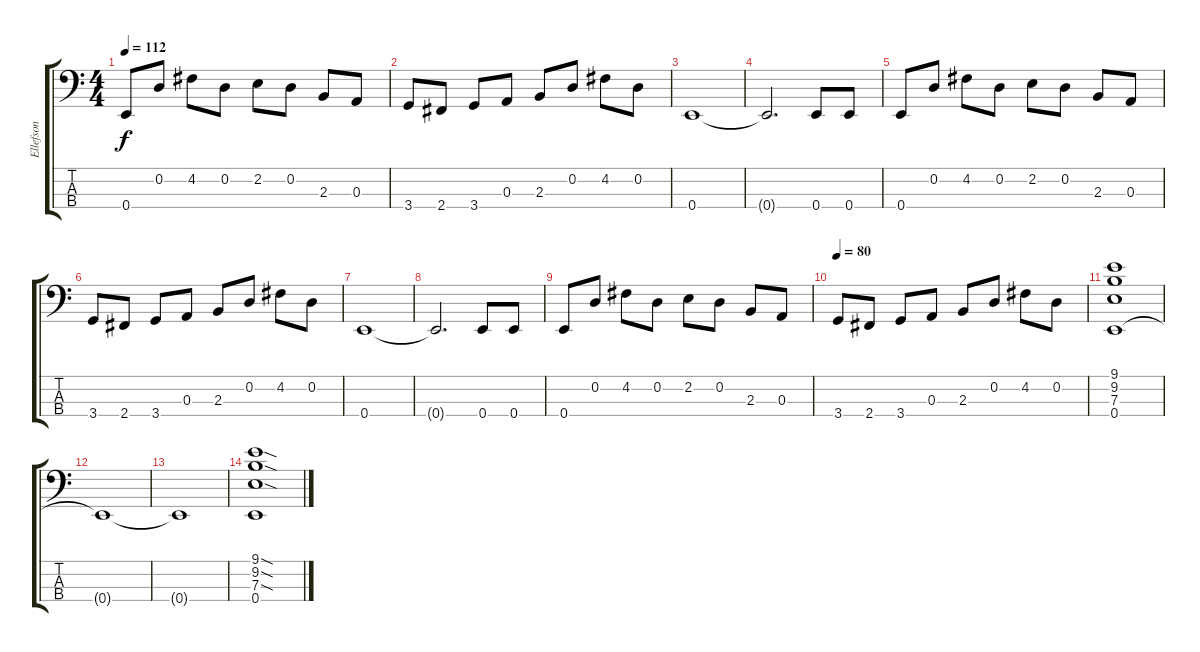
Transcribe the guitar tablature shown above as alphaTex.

\track ("Ellefson" "Ellefson") {instrument electricbasspick}
\staff {score tabs}
\tuning (G2 D2 A1 E1) {hide}
\ts (4 4)
\tempo 112
\clef f4
\ks c
0.4.8{dy f} 0.2.8 4.2.8 0.2.8 2.2.8 0.2.8 2.3.8 0.3.8 |
3.4.8 2.4.8 3.4.8 0.3.8 2.3.8 0.2.8 4.2.8 0.2.8 |
0.4.1 |
0.4{t}.2{d} 0.4.8 0.4.8 |
0.4.8 0.2.8 4.2.8 0.2.8 2.2.8 0.2.8 2.3.8 0.3.8 |
3.4.8 2.4.8 3.4.8 0.3.8 2.3.8 0.2.8 4.2.8 0.2.8 |
0.4.1 |
0.4{t}.2{d} 0.4.8 0.4.8 |
0.4.8 0.2.8 4.2.8 0.2.8 2.2.8 0.2.8 2.3.8 0.3.8 |
\tempo 80
3.4.8 2.4.8 3.4.8 0.3.8 2.3.8 0.2.8 4.2.8 0.2.8 |
(9.1 9.2 7.3 0.4).1 |
0.4{t}.1 |
0.4{t}.1 |
(9.1{sod} 9.2{sod} 7.3{sod} 0.4).1
